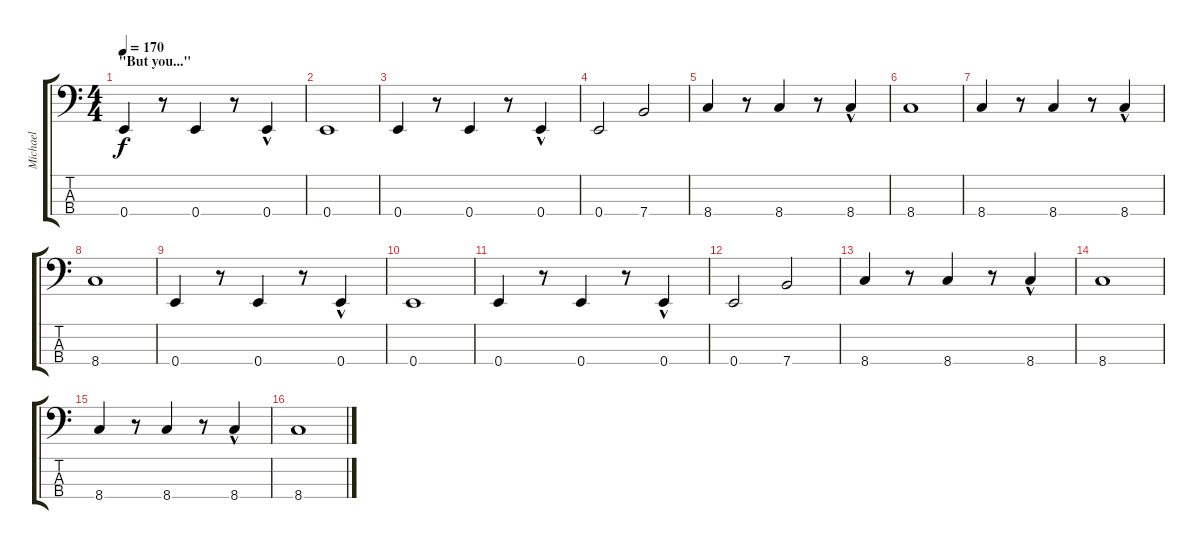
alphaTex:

\track ("Michael" "Michael") {instrument electricbassfinger}
\staff {score tabs}
\tuning (G2 D2 A1 E1) {hide}
\ts (4 4)
\section ("" "\"But you...\"")
\tempo 170
\clef f4
\ks c
0.4.4{dy f} r.8 0.4.4 r.8 0.4{hac}.4 |
0.4.1 |
0.4.4 r.8 0.4.4 r.8 0.4{hac}.4 |
0.4.2 7.4.2 |
8.4.4 r.8 8.4.4 r.8 8.4{hac}.4 |
8.4.1 |
8.4.4 r.8 8.4.4 r.8 8.4{hac}.4 |
8.4.1 |
0.4.4 r.8 0.4.4 r.8 0.4{hac}.4 |
0.4.1 |
0.4.4 r.8 0.4.4 r.8 0.4{hac}.4 |
0.4.2 7.4.2 |
8.4.4 r.8 8.4.4 r.8 8.4{hac}.4 |
8.4.1 |
8.4.4 r.8 8.4.4 r.8 8.4{hac}.4 |
8.4.1
